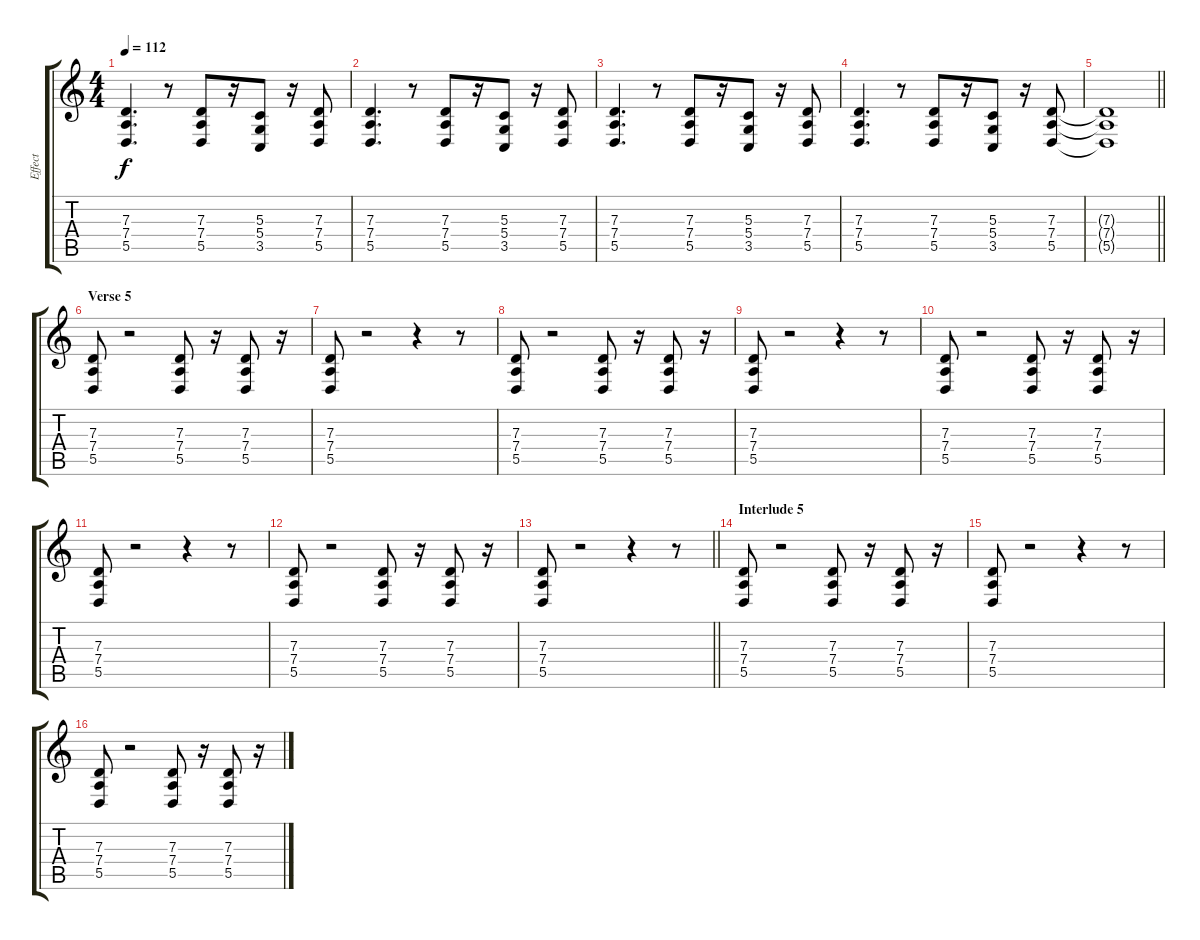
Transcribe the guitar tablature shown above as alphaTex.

\track ("Effect" "Effect") {instrument lead1square}
\staff {score tabs}
\tuning (E4 B3 G3 D3 A2 E2) {hide}
\ts (4 4)
\tempo 112
\clef g2
\ks c
(7.3 7.4 5.5).4{d dy f} r.8 (7.3 7.4 5.5).8 r.16 (5.3 5.4 3.5).8 r.16 (7.3 7.4 5.5).8 |
(7.3 7.4 5.5).4{d} r.8 (7.3 7.4 5.5).8 r.16 (5.3 5.4 3.5).8 r.16 (7.3 7.4 5.5).8 |
(7.3 7.4 5.5).4{d} r.8 (7.3 7.4 5.5).8 r.16 (5.3 5.4 3.5).8 r.16 (7.3 7.4 5.5).8 |
(7.3 7.4 5.5).4{d} r.8 (7.3 7.4 5.5).8 r.16 (5.3 5.4 3.5).8 r.16 (7.3 7.4 5.5).8 |
\barLineRight lightlight
(7.3{t} 7.4{t} 5.5{t}).1 |
\section ("" "Verse 5")
(7.3 7.4 5.5).8 r.2 (7.3 7.4 5.5).8 r.16 (7.3 7.4 5.5).8 r.16 |
(7.3 7.4 5.5).8 r.2 r.4 r.8 |
(7.3 7.4 5.5).8 r.2 (7.3 7.4 5.5).8 r.16 (7.3 7.4 5.5).8 r.16 |
(7.3 7.4 5.5).8 r.2 r.4 r.8 |
(7.3 7.4 5.5).8 r.2 (7.3 7.4 5.5).8 r.16 (7.3 7.4 5.5).8 r.16 |
(7.3 7.4 5.5).8 r.2 r.4 r.8 |
(7.3 7.4 5.5).8 r.2 (7.3 7.4 5.5).8 r.16 (7.3 7.4 5.5).8 r.16 |
\barLineRight lightlight
(7.3 7.4 5.5).8 r.2 r.4 r.8 |
\section ("" "Interlude 5")
(7.3 7.4 5.5).8 r.2 (7.3 7.4 5.5).8 r.16 (7.3 7.4 5.5).8 r.16 |
(7.3 7.4 5.5).8 r.2 r.4 r.8 |
(7.3 7.4 5.5).8 r.2 (7.3 7.4 5.5).8 r.16 (7.3 7.4 5.5).8 r.16
